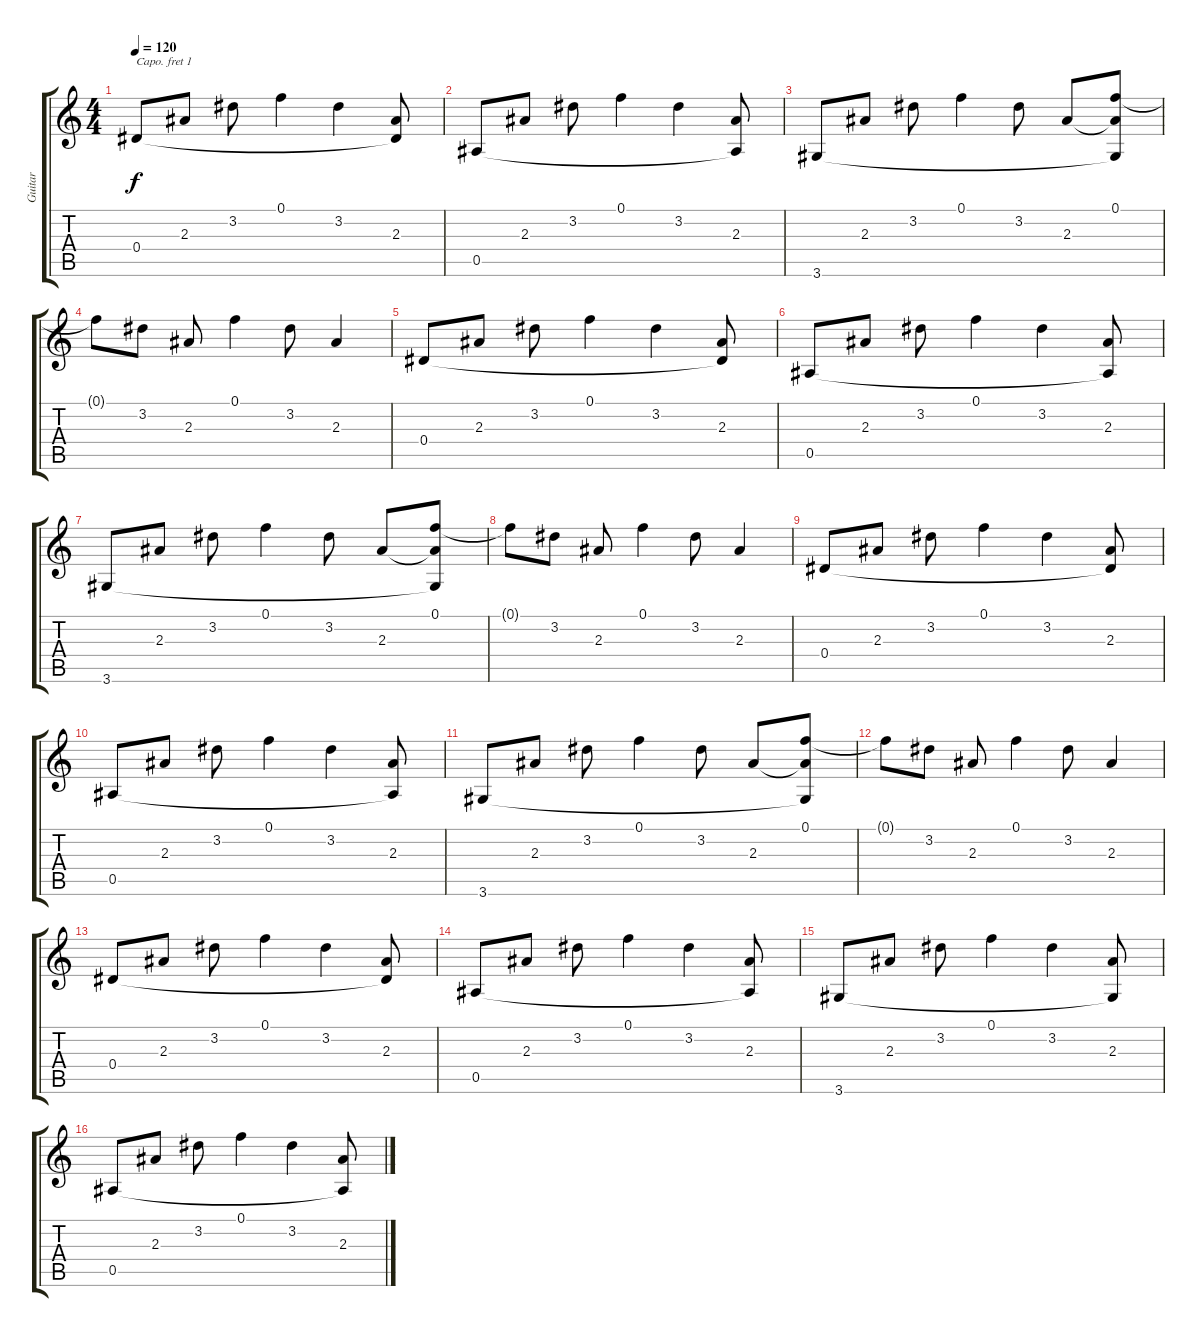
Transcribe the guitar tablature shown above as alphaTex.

\track ("Guitar" "Guitar") {instrument acousticguitarsteel}
\staff {score tabs}
\capo 1
\tuning (E4 B3 G3 D3 A2 E2) {hide}
\ts (4 4)
\tempo 120
\clef g2
\ks c
0.4.8{dy f} 2.3.8 3.2.8 0.1.4 3.2.4 (2.3 0.4{t}).8 |
0.5.8 2.3.8 3.2.8 0.1.4 3.2.4 (2.3 0.5{t}).8 |
3.6.8 2.3.8 3.2.8 0.1.4 3.2.8 2.3.8 (0.1 2.3{t} 3.6{t}).8 |
0.1{t}.8 3.2.8 2.3.8 0.1.4 3.2.8 2.3.4 |
0.4.8 2.3.8 3.2.8 0.1.4 3.2.4 (2.3 0.4{t}).8 |
0.5.8 2.3.8 3.2.8 0.1.4 3.2.4 (2.3 0.5{t}).8 |
3.6.8 2.3.8 3.2.8 0.1.4 3.2.8 2.3.8 (0.1 2.3{t} 3.6{t}).8 |
0.1{t}.8 3.2.8 2.3.8 0.1.4 3.2.8 2.3.4 |
0.4.8 2.3.8 3.2.8 0.1.4 3.2.4 (2.3 0.4{t}).8 |
0.5.8 2.3.8 3.2.8 0.1.4 3.2.4 (2.3 0.5{t}).8 |
3.6.8 2.3.8 3.2.8 0.1.4 3.2.8 2.3.8 (0.1 2.3{t} 3.6{t}).8 |
0.1{t}.8 3.2.8 2.3.8 0.1.4 3.2.8 2.3.4 |
0.4.8 2.3.8 3.2.8 0.1.4 3.2.4 (2.3 0.4{t}).8 |
0.5.8 2.3.8 3.2.8 0.1.4 3.2.4 (2.3 0.5{t}).8 |
3.6.8 2.3.8 3.2.8 0.1.4 3.2.4 (2.3 3.6{t}).8 |
0.5.8 2.3.8 3.2.8 0.1.4 3.2.4 (2.3 0.5{t}).8
